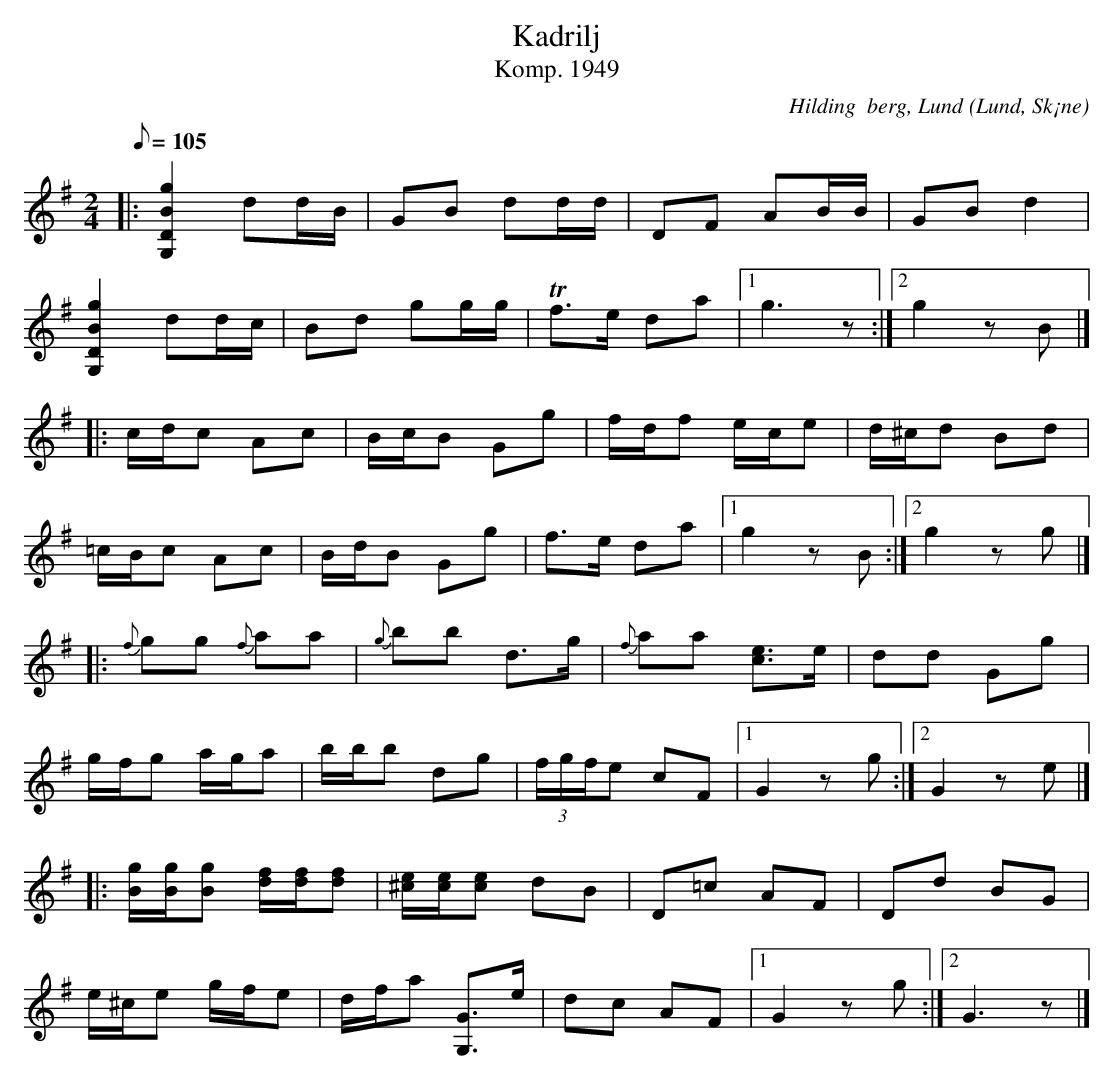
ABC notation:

X:1
T:Kadrilj
T:Komp. 1949
C:Hilding  berg, Lund
O:Lund, Sk¡ne
M:2/4
L:1/9
Q:1/8=105
V:1 clef=G
K:G
|: [G,2D2B2g2] dd/B/ | GB dd/d/ | DF AB/B/ | GB d2 |
[G,2D2B2g2] dd/c/ | Bd gg/g/ | Tf>e da |1 g3 z :|2 g2 zB |]
|: c/d/c Ac | B/c/B Gg | f/d/f e/c/e | d/^c/d Bd |
=c/B/c Ac | B/d/B Gg | f>e da |1 g2 zB :|2 g2 zg |]
|: {f}gg {f}aa | {g}bb d>g | {f}aa [ce]>e | dd Gg |
g/f/g a/g/a | b/b/b dg | (3f/g/f/e cF |1 G2 zg :|2 G2 ze |]
|: [B/g/][B/g/][Bg] [d/f/][d/f/][df] | [^c/e/][c/e/][ce] dB | D=c AF | Dd BG |
e/^c/e g/f/e | d/f/a [G,G]>e | dc AF |1 G2 zg :|2 G3 z |]
